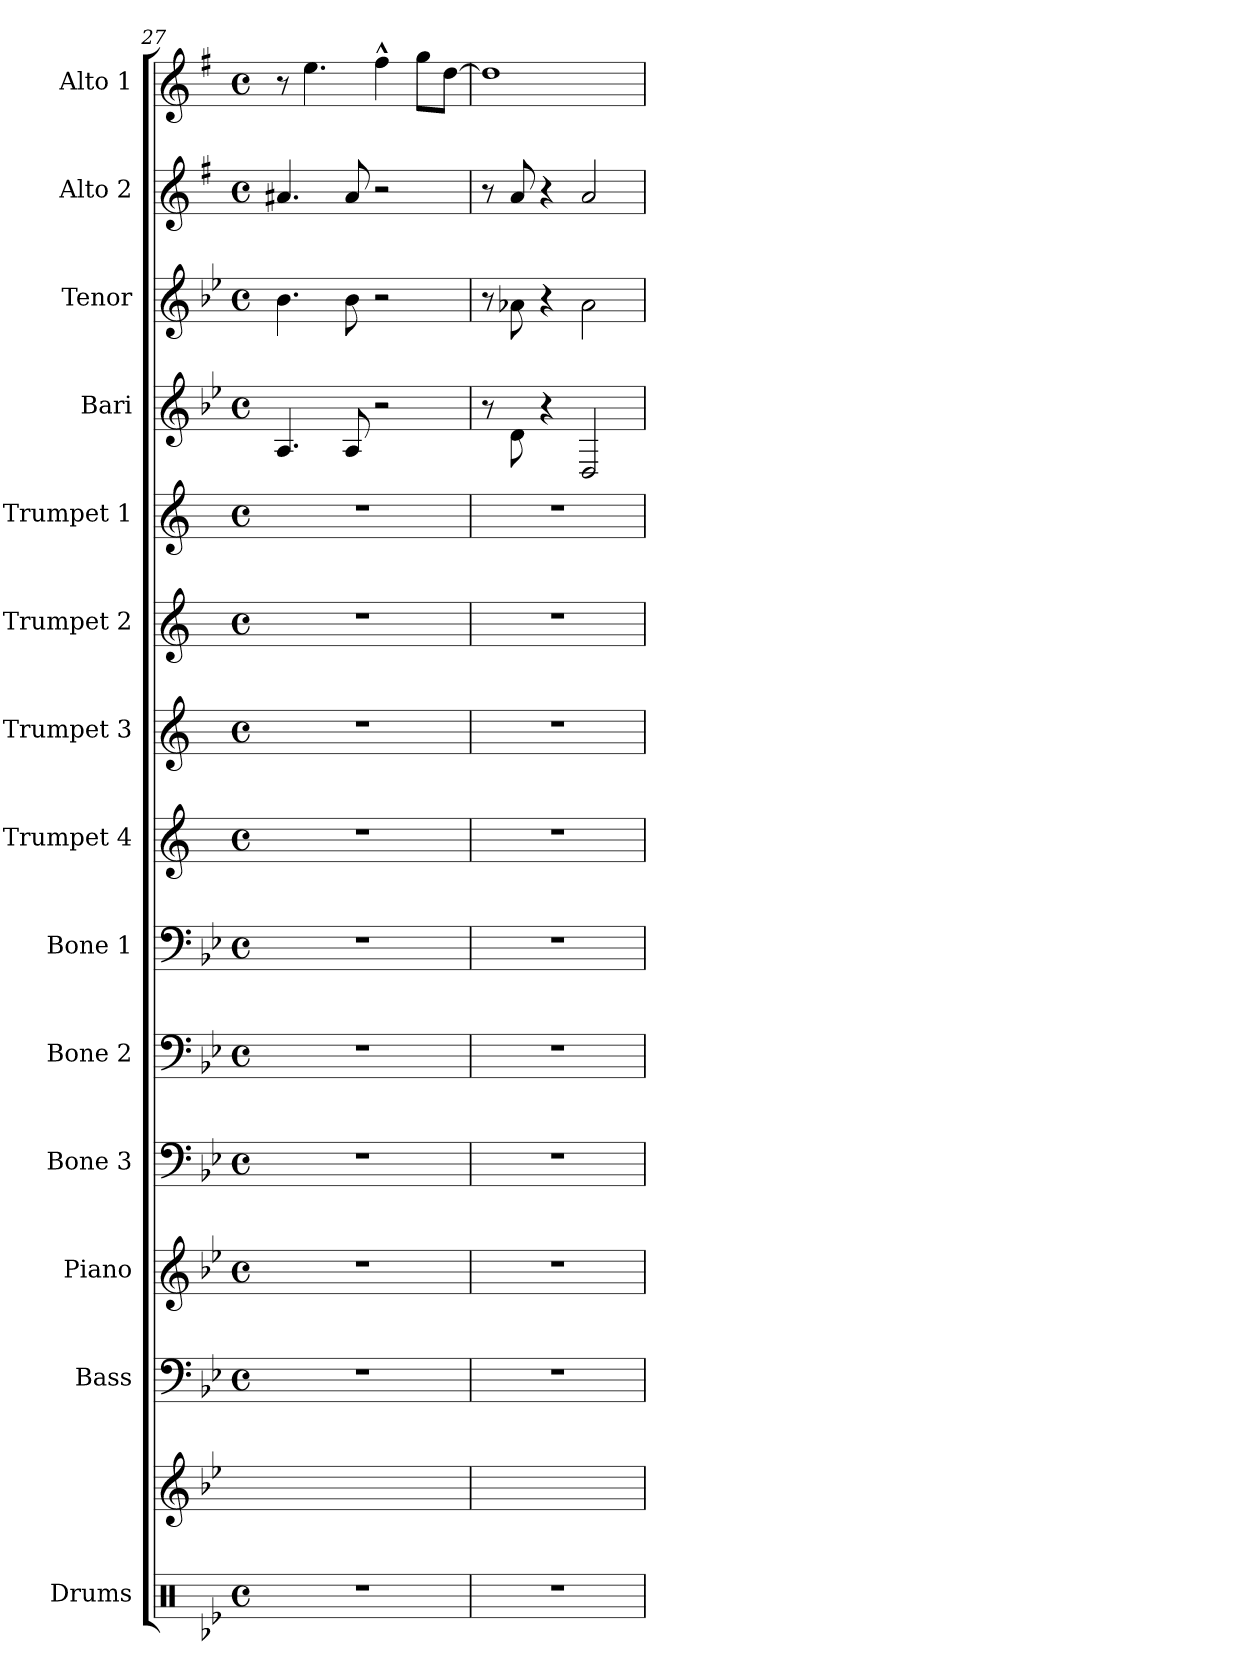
**kern	**kern	**kern	**kern	**kern	**kern	**kern	**kern	**kern	**kern	**kern	**kern	**kern	**kern	**kern
*part15	*part14	*part13	*part12	*part11	*part10	*part9	*part8	*part7	*part6	*part5	*part4	*part3	*part2	*part1
*staff15	*staff14	*staff13	*staff12	*staff11	*staff10	*staff9	*staff8	*staff7	*staff6	*staff5	*staff4	*staff3	*staff2	*staff1
*I"Drums	*	*I"Bass	*I"Piano	*I"Bone 3	*I"Bone 2	*I"Bone 1	*I"Trumpet 4	*I"Trumpet 3	*I"Trumpet 2	*I"Trumpet 1	*I"Bari	*I"Tenor	*I"Alto 2	*I"Alto 1
*	*	*	*	*	*	*	*I'Tpt	*	*I'Tpt	*I'Tpt	*	*	*	*
!!LO:PB:g=z
*clefX	*clefG2	*clefF4	*clefG2	*clefF4	*clefF4	*clefF4	*clefG2	*clefG2	*clefG2	*clefG2	*clefG2	*clefG2	*clefG2	*clefG2
*	*	*ITrd7c12	*ITrd8c14	*	*	*	*ITrd1c2	*ITrd1c2	*ITrd1c2	*ITrd1c2	*ITrd12c21	*ITrd8c14	*ITrd5c9	*ITrd5c9
*k[b-e-]	*k[b-e-]	*k[b-e-]	*k[b-e-]	*k[b-e-]	*k[b-e-]	*k[b-e-]	*k[b-e-]	*k[b-e-]	*k[b-e-]	*k[b-e-]	*k[b-e-]	*k[b-e-]	*k[b-e-]	*k[b-e-]
*B-:	*B-:	*B-:	*B-:	*B-:	*B-:	*B-:	*B-:	*B-:	*B-:	*B-:	*B-:	*B-:	*B-:	*B-:
*M4/4	*	*M4/4	*M4/4	*M4/4	*M4/4	*M4/4	*M4/4	*M4/4	*M4/4	*M4/4	*M4/4	*M4/4	*M4/4	*M4/4
*met(c)	*	*met(c)	*met(c)	*met(c)	*met(c)	*met(c)	*met(c)	*met(c)	*met(c)	*met(c)	*met(c)	*met(c)	*met(c)	*met(c)
=27	=27	=27	=27	=27	=27	=27	=27	=27	=27	=27	=27	=27	=27	=27
1r	1ryy	1r	1r	1r	1r	1r	1r	1r	1r	1r	4.AA/	4.B-\	4.c#X/	8r
.	.	.	.	.	.	.	.	.	.	.	.	.	.	4.g\
.	.	.	.	.	.	.	.	.	.	.	8AA/	8B-\	8c#/	.
.	.	.	.	.	.	.	.	.	.	.	2r	2r	2r	4a^^>\
.	.	.	.	.	.	.	.	.	.	.	.	.	.	8b-\L
.	.	.	.	.	.	.	.	.	.	.	.	.	.	[8f\J
=28	=28	=28	=28	=28	=28	=28	=28	=28	=28	=28	=28	=28	=28	=28
1r	1ryy	1r	1r	1r	1r	1r	1r	1r	1r	1r	8r	8r	8r	1f]
.	.	.	.	.	.	.	.	.	.	.	8D\	8A-X\	8c/	.
.	.	.	.	.	.	.	.	.	.	.	4r	4r	4r	.
.	.	.	.	.	.	.	.	.	.	.	2DD/	2A-\	2c/	.
=	=	=	=	=	=	=	=	=	=	=	=	=	=	=
*-	*-	*-	*-	*-	*-	*-	*-	*-	*-	*-	*-	*-	*-	*-
